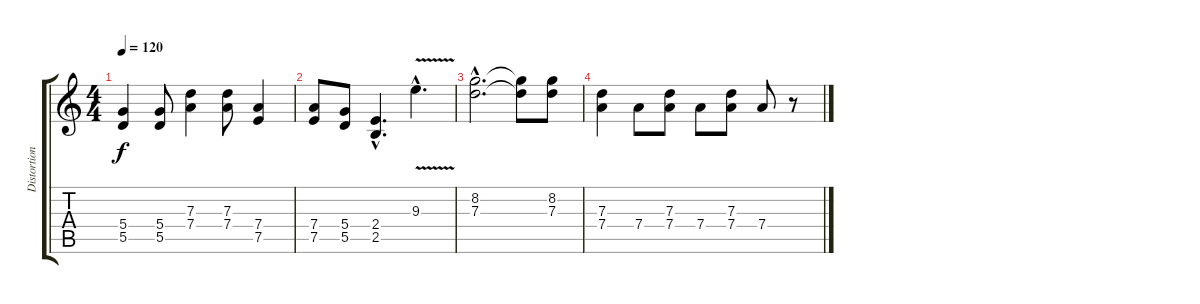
\track ("Distortion" "Distortion") {instrument distortionguitar}
\staff {score tabs}
\tuning (E4 B3 G3 D3 A2 E2) {hide}
\ts (4 4)
\tempo 120
\clef g2
\ks c
(5.4 5.5).4{dy f} (5.4 5.5).8 (7.3 7.4).4 (7.3 7.4).8 (7.4 7.5).4 |
(7.4 7.5).8 (5.4 5.5).8 (2.4{hac} 2.5{hac}).4{d} 9.3{v hac}.4{d} |
(8.2{hac} 7.3{hac}).2{d} (8.2{t} 7.3{t}).8 (8.2 7.3).8 |
(7.3 7.4).4 7.4.8 (7.3 7.4).8 7.4.8 (7.3 7.4).8 7.4.8 r.8
